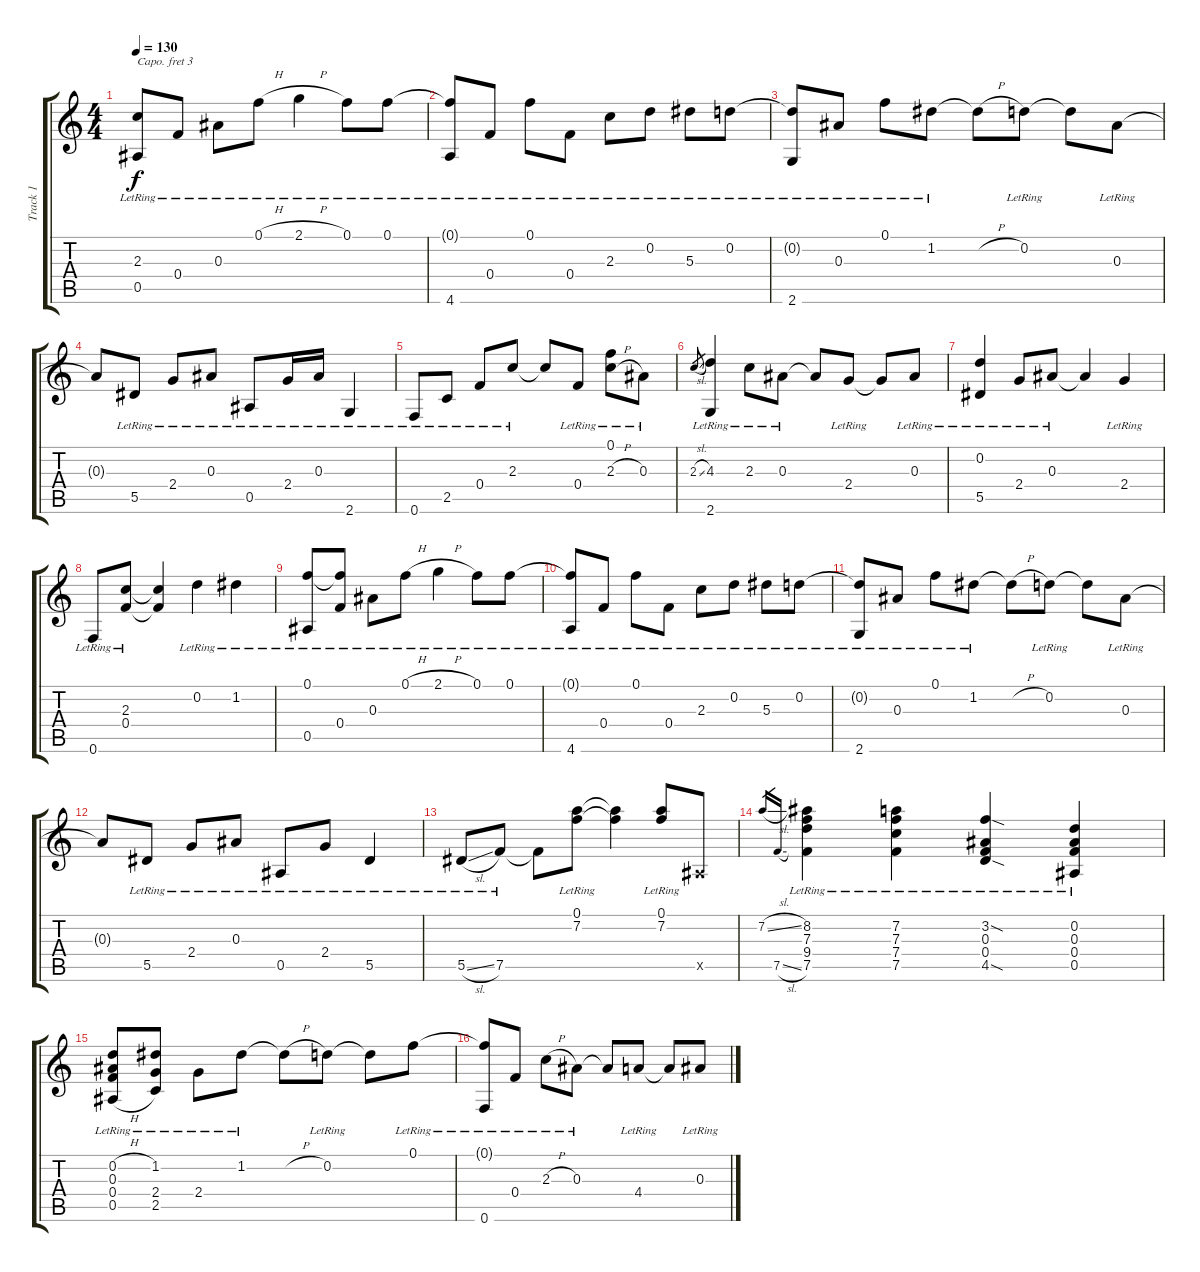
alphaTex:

\track ("Track 1" "Track 1") {instrument acousticguitarnylon}
\staff {score tabs}
\capo 3
\tuning (D4 B3 G3 D3 G2 D2) {hide}
\ts (4 4)
\tempo 130
\clef g2
\ks c
(2.3{t} 0.5{lr}).8{dy f} 0.4{lr}.8 0.3{lr}.8 0.1{h lr}.8 2.1{h lr}.4 0.1{lr}.8 0.1{lr}.8 |
(0.1{t} 4.6{lr}).8 0.4{lr}.8 0.1{lr}.8 0.4{lr}.8 2.3{lr}.8 0.2{lr}.8 5.3{lr}.8 0.2{lr}.8 |
(0.2{t} 2.6{lr}).8 0.3{lr}.8 0.1{lr}.8 1.2{lr}.8 1.2{h t}.8 0.2{lr}.8 0.2{t}.8 0.3{lr}.8 |
0.3{t}.8 5.5{lr}.8 2.4{lr}.8 0.3{lr}.8 0.5{lr}.8 2.4{lr}.16 0.3{lr}.16 2.6{lr}.4 |
0.6{lr}.8 2.5{lr}.8 0.4{lr}.8 2.3{lr}.8 2.3{t}.8 0.4{lr}.8 (0.1{lr} 2.3{h lr}).8 0.3{lr}.8 |
2.3{sl}.8{gr} (4.3{lr} 2.6{lr}).4 2.3{lr}.8 0.3{lr}.8 0.3{t}.8 2.4{lr}.8 2.4{t}.8 0.3{lr}.8 |
(0.2 5.5{lr}).4 2.4{lr}.8 0.3{lr}.8 0.3{t}.4 2.4{lr}.4 |
0.6{lr}.8 (2.3{lr} 0.4{lr}).8 (2.3{t} 0.4{t}).4 0.2{lr}.4 1.2{lr}.4 |
(0.1{lr} 0.5{lr}).8 (0.1{t} 0.4{lr}).8 0.3{lr}.8 0.1{h lr}.8 2.1{h lr}.4 0.1{lr}.8 0.1{lr}.8 |
(0.1{t} 4.6{lr}).8 0.4{lr}.8 0.1{lr}.8 0.4{lr}.8 2.3{lr}.8 0.2{lr}.8 5.3{lr}.8 0.2{lr}.8 |
(0.2{t} 2.6{lr}).8 0.3{lr}.8 0.1{lr}.8 1.2{lr}.8 1.2{h t}.8 0.2{lr}.8 0.2{t}.8 0.3{lr}.8 |
0.3{t}.8 5.5{lr}.8 2.4{lr}.8 0.3{lr}.8 0.5{lr}.8 2.4{lr}.8 5.5{lr}.4 |
5.5{sl lr}.8 7.5{lr}.8 7.5{t}.8 (0.1{lr} 7.2{lr}).8 (0.1{t} 7.2{t}).4 (0.1{lr} 7.2{lr}).8 0.5{x}.8 |
7.2{sl}.16{gr} 7.5{sl}.16{gr} (8.2{lr} 7.3{lr} 9.4{lr} 7.5{lr}).4 (7.2{lr} 7.3{lr} 7.4{lr} 7.5{lr}).4 (3.2{sod lr} 0.3{lr} 0.4{lr} 4.5{sod lr}).4 (0.2{lr} 0.3{lr} 0.4{lr} 0.5{lr}).4 |
(0.2{h lr} 0.3{lr} 0.4{lr} 0.5{h lr}).8 (1.2{lr} 2.4{lr} 2.5{lr}).8 2.4{lr}.8 1.2{lr}.8 1.2{h t}.8 0.2{lr}.8 0.2{t}.8 0.1{lr}.8 |
(0.1{t} 0.6{lr}).8 0.4{lr}.8 2.3{h lr}.8 0.3{lr}.8 0.3{t}.8 4.4{lr}.8 4.4{t}.8 0.3{lr}.8
